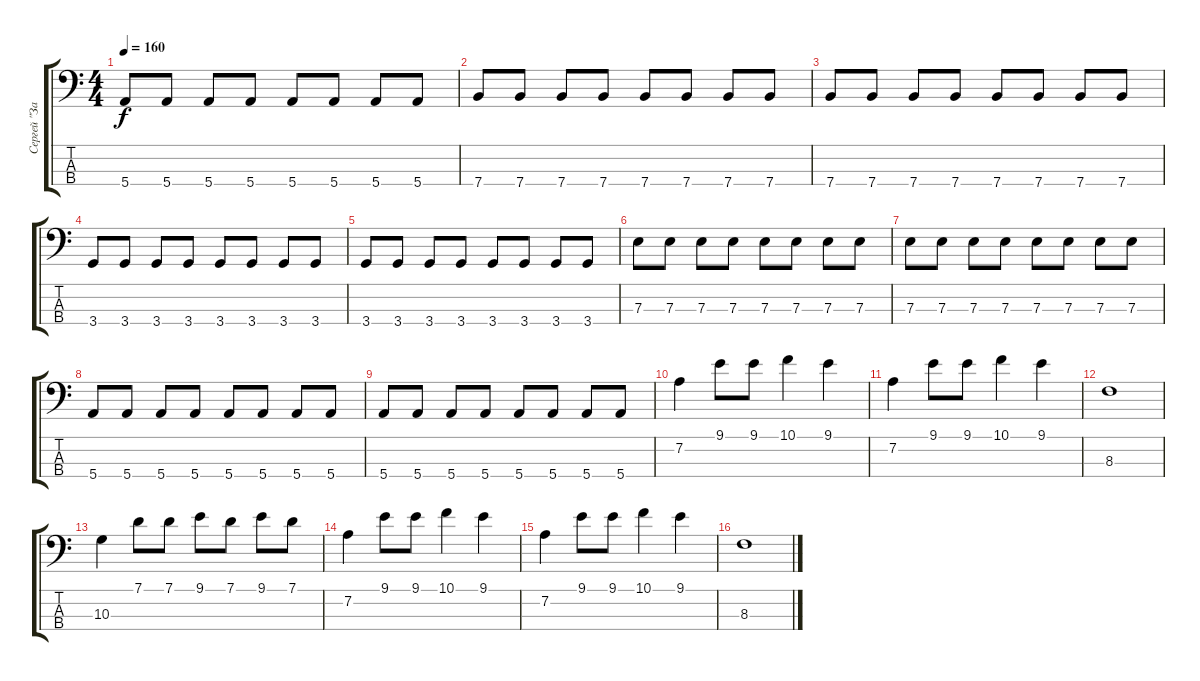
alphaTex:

\track ("Сергей \"Захар\" Захаров" "Сергей \"За") {instrument electricbassfinger}
\staff {score tabs}
\tuning (G2 D2 A1 E1) {hide}
\ts (4 4)
\tempo 160
\clef f4
\ks c
5.4.8{dy f} 5.4.8 5.4.8 5.4.8 5.4.8 5.4.8 5.4.8 5.4.8 |
7.4.8 7.4.8 7.4.8 7.4.8 7.4.8 7.4.8 7.4.8 7.4.8 |
7.4.8 7.4.8 7.4.8 7.4.8 7.4.8 7.4.8 7.4.8 7.4.8 |
3.4.8 3.4.8 3.4.8 3.4.8 3.4.8 3.4.8 3.4.8 3.4.8 |
3.4.8 3.4.8 3.4.8 3.4.8 3.4.8 3.4.8 3.4.8 3.4.8 |
7.3.8 7.3.8 7.3.8 7.3.8 7.3.8 7.3.8 7.3.8 7.3.8 |
7.3.8 7.3.8 7.3.8 7.3.8 7.3.8 7.3.8 7.3.8 7.3.8 |
5.4.8 5.4.8 5.4.8 5.4.8 5.4.8 5.4.8 5.4.8 5.4.8 |
5.4.8 5.4.8 5.4.8 5.4.8 5.4.8 5.4.8 5.4.8 5.4.8 |
7.2.4 9.1.8 9.1.8 10.1.4 9.1.4 |
7.2.4 9.1.8 9.1.8 10.1.4 9.1.4 |
8.3.1 |
10.3.4 7.1.8 7.1.8 9.1.8 7.1.8 9.1.8 7.1.8 |
7.2.4 9.1.8 9.1.8 10.1.4 9.1.4 |
7.2.4 9.1.8 9.1.8 10.1.4 9.1.4 |
8.3.1
